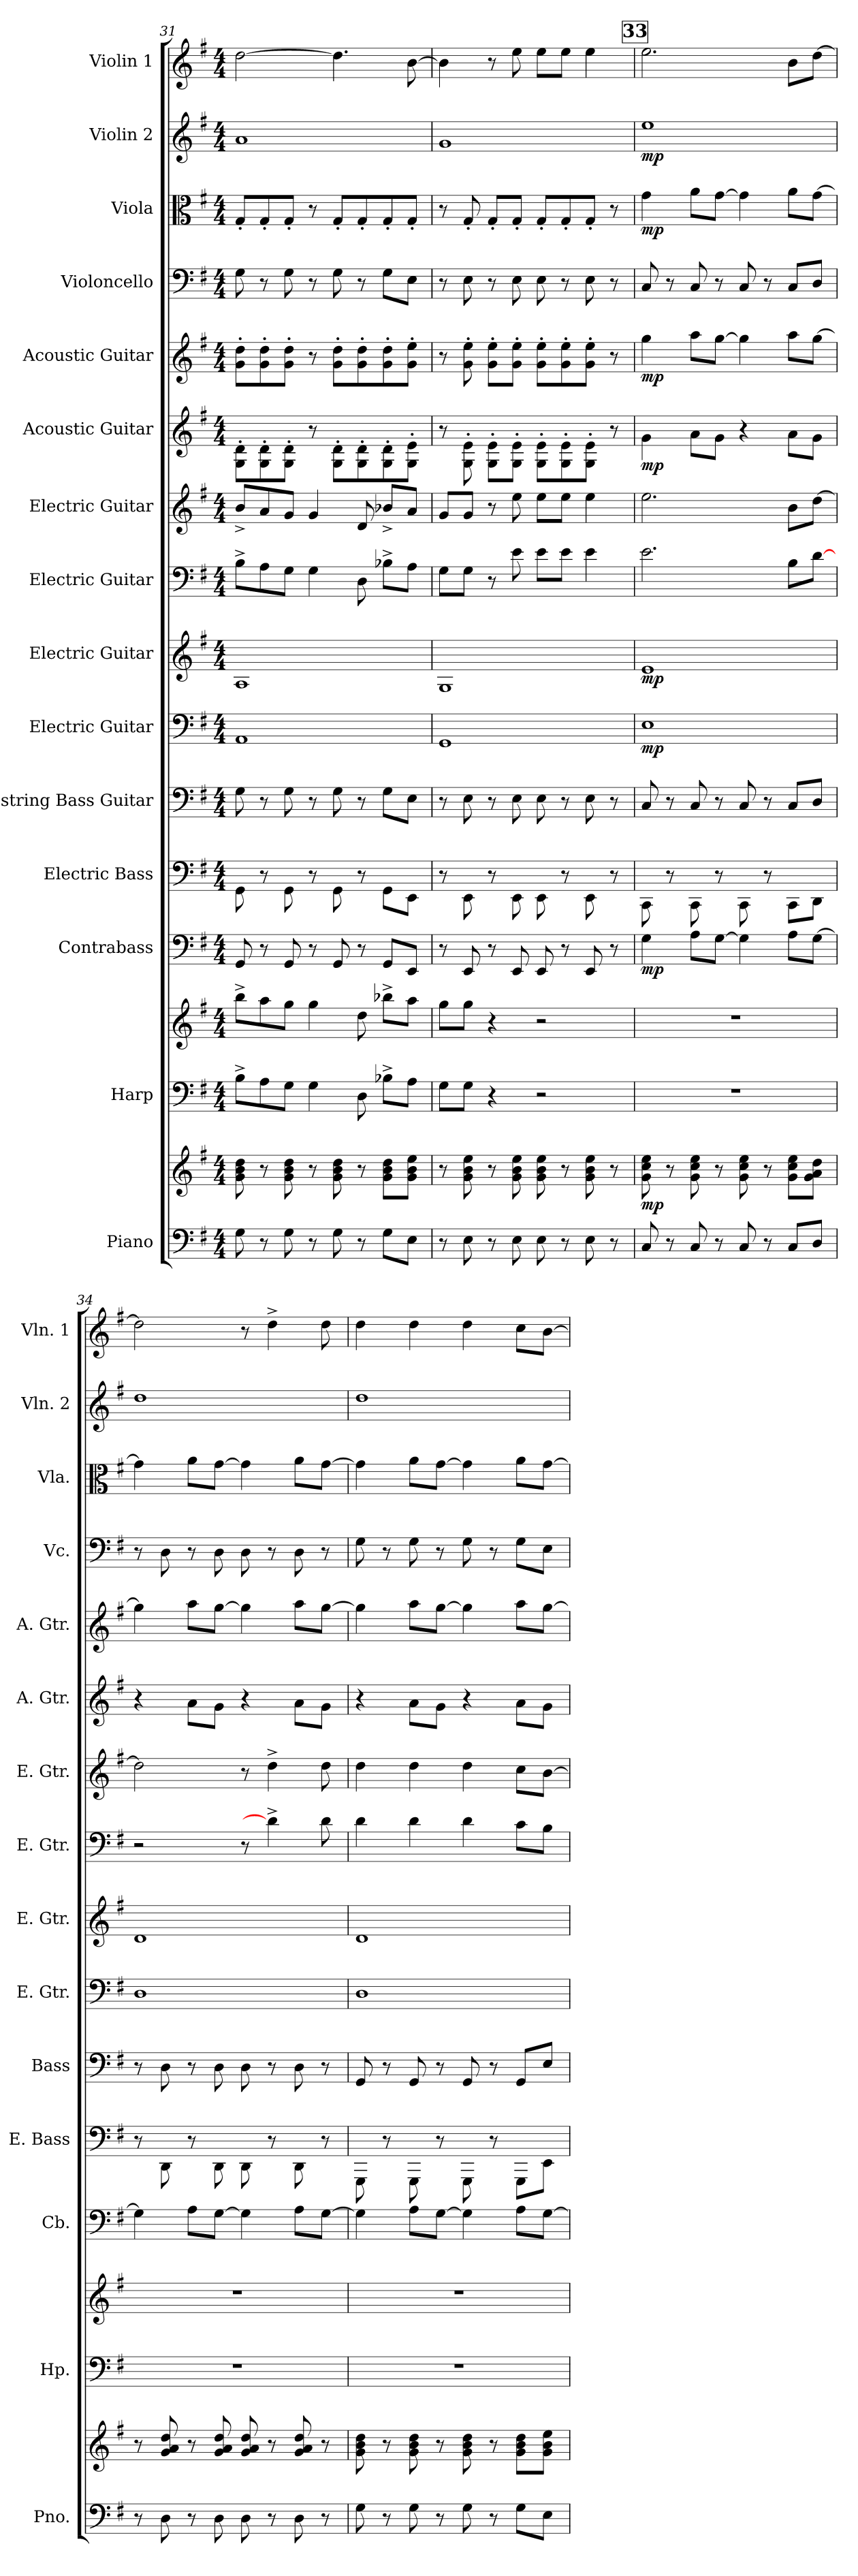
**kern	**kern	**dynam	**kern	**kern	**kern	**dynam	**kern	**kern	**kern	**dynam	**kern	**dynam	**kern	**kern	**kern	**dynam	**kern	**dynam	**kern	**kern	**dynam	**kern	**dynam	**kern
*part15	*part15	*part15	*part14	*part14	*part13	*part13	*part12	*part11	*part10	*part10	*part9	*part9	*part8	*part7	*part6	*part6	*part5	*part5	*part4	*part3	*part3	*part2	*part2	*part1
*staff17	*staff16	*staff16/17	*staff15	*staff14	*staff13	*staff13	*staff12	*staff11	*staff10	*staff10	*staff9	*staff9	*staff8	*staff7	*staff6	*staff6	*staff5	*staff5	*staff4	*staff3	*staff3	*staff2	*staff2	*staff1
*I"Piano	*	*	*I"Harp	*	*I"Contrabass	*	*I"Electric Bass	*I"4-string Bass Guitar	*I"Electric Guitar	*	*I"Electric Guitar	*	*I"Electric Guitar	*I"Electric Guitar	*I"Acoustic Guitar	*	*I"Acoustic Guitar	*	*I"Violoncello	*I"Viola	*	*I"Violin 2	*	*I"Violin 1
*I'Pno.	*	*	*I'Hp.	*	*I'Cb.	*	*I'E. Bass	*I'Bass	*I'E. Gtr.	*	*I'E. Gtr.	*	*I'E. Gtr.	*I'E. Gtr.	*I'A. Gtr.	*	*I'A. Gtr.	*	*I'Vc.	*I'Vla.	*	*I'Vln. 2	*	*I'Vln. 1
!!LO:PB:g=z
*clefF4	*clefG2	*	*clefF4	*clefG2	*clefF4	*	*	*clefF4	*	*	*clefG2	*	*	*clefG2	*	*	*clefG2	*	*clefF4	*clefC3	*	*clefG2	*	*clefG2
*	*	*	*	*	*ITrd7c12	*	*	*ITrd7c12	*	*	*ITrd7c12	*	*	*ITrd7c12	*	*	*ITrd7c12	*	*	*	*	*	*	*
*k[f#]	*k[f#]	*	*k[f#]	*k[f#]	*k[f#]	*	*k[f#]	*k[f#]	*k[f#]	*	*k[f#]	*	*k[f#]	*k[f#]	*k[f#]	*	*k[f#]	*	*k[f#]	*k[f#]	*	*k[f#]	*	*k[f#]
*G:	*G:	*	*G:	*G:	*G:	*	*G:	*G:	*G:	*	*G:	*	*G:	*G:	*G:	*	*G:	*	*G:	*G:	*	*G:	*	*G:
*M4/4	*M4/4	*	*M4/4	*M4/4	*M4/4	*	*M4/4	*M4/4	*M4/4	*	*M4/4	*	*M4/4	*M4/4	*M4/4	*	*M4/4	*	*M4/4	*M4/4	*	*M4/4	*	*M4/4
=31	=31	=31	=31	=31	=31	=31	=31	=31	=31	=31	=31	=31	=31	=31	=31	=31	=31	=31	=31	=31	=31	=31	=31	=31
8G\	8g\ 8b\ 8dd\	.	8B^\L	8bb^\L	8GGG/	.	8GG\	8GG\	1AA	.	1AA	.	8B^\L	8B^/L	8G\' 8d\'L	.	8G\' 8d\'L	.	8G\	8G'/L	.	1a	.	[2dd\
8r	8r	.	8A\	8aa\	8r	.	8r	8r	.	.	.	.	8A\	8A/	8G\' 8d\'	.	8G\' 8d\'	.	8r	8G'/	.	.	.	.
8G\	8g\ 8b\ 8dd\	.	8G\J	8gg\J	8GGG/	.	8GG\	8GG\	.	.	.	.	8G\J	8G/J	8G\' 8d\'J	.	8G\' 8d\'J	.	8G\	8G'/J	.	.	.	.
8r	8r	.	4G\	4gg\	8r	.	8r	8r	.	.	.	.	4G\	4G/	8r	.	8r	.	8r	8r	.	.	.	.
8G\	8g\ 8b\ 8dd\	.	.	.	8GGG/	.	8GG\	8GG\	.	.	.	.	.	.	8G\' 8d\'L	.	8G\' 8d\'L	.	8G\	8G'/L	.	.	.	4.dd\]
8r	8r	.	8D\	8dd\	8r	.	8r	8r	.	.	.	.	8D\	8D/	8G\' 8d\'	.	8G\' 8d\'	.	8r	8G'/	.	.	.	.
8G\L	8g\ 8b\ 8dd\L	.	8B-X^\L	8bb-X^\L	8GGG/L	.	8GG\L	8GG\L	.	.	.	.	8B-^\L	8B-X^/L	8G\' 8d\'	.	8G\' 8d\'	.	8G\L	8G'/	.	.	.	.
8E\J	8g\ 8b\ 8ee\J	.	8A\J	8aa\J	8EEE/J	.	8EE\J	8EE\J	.	.	.	.	8A\J	8A/J	8G\' 8e\'J	.	8G\' 8e\'J	.	8E\J	8G'/J	.	.	.	[8b\
=32	=32	=32	=32	=32	=32	=32	=32	=32	=32	=32	=32	=32	=32	=32	=32	=32	=32	=32	=32	=32	=32	=32	=32	=32
8r	8r	.	8G\L	8gg\L	8r	.	8r	8r	1GG	.	1GG	.	8G\L	8G/L	8r	.	8r	.	8r	8r	.	1g	.	4b\]
8E\	8g\ 8b\ 8ee\	.	8G\J	8gg\J	8EEE/	.	8EE\	8EE\	.	.	.	.	8G\J	8G/J	8G\' 8e\'	.	8G\' 8e\'	.	8E\	8G'/	.	.	.	.
8r	8r	.	4r	4r	8r	.	8r	8r	.	.	.	.	8r	8r	8G\' 8e\'L	.	8G\' 8e\'L	.	8r	8G'/L	.	.	.	8r
8E\	8g\ 8b\ 8ee\	.	.	.	8EEE/	.	8EE\	8EE\	.	.	.	.	8e\	8e\	8G\' 8e\'J	.	8G\' 8e\'J	.	8E\	8G'/J	.	.	.	8ee\
8E\	8g\ 8b\ 8ee\	.	2r	2r	8EEE/	.	8EE\	8EE\	.	.	.	.	8e\L	8e\L	8G\' 8e\'L	.	8G\' 8e\'L	.	8E\	8G'/L	.	.	.	8ee\L
8r	8r	.	.	.	8r	.	8r	8r	.	.	.	.	8e\J	8e\J	8G\' 8e\'	.	8G\' 8e\'	.	8r	8G'/	.	.	.	8ee\J
8E\	8g\ 8b\ 8ee\	.	.	.	8EEE/	.	8EE\	8EE\	.	.	.	.	4e\	4e\	8G\' 8e\'J	.	8G\' 8e\'J	.	8E\	8G'/J	.	.	.	4ee\
8r	8r	.	.	.	8r	.	8r	8r	.	.	.	.	.	.	8r	.	8r	.	8r	8r	.	.	.	.
!!LO:REH:place=s1:a:B:t=33
=33	=33	=33	=33	=33	=33	=33	=33	=33	=33	=33	=33	=33	=33	=33	=33	=33	=33	=33	=33	=33	=33	=33	=33	=33
!	!	!LO:DY:b	!	!	!	!LO:DY:b	!	!	!	!LO:DY:b	!	!LO:DY:b	!	!	!	!LO:DY:b	!	!LO:DY:b	!	!	!LO:DY:b	!	!LO:DY:b	!
8C/	8g\ 8cc\ 8ee\	mp	1r	1r	4GG\	mp	8CC\	8CC/	1E	mp	1E	mp	2.e\	2.e\	4g\	mp	4g\	mp	8C/	4g\	mp	1ee	mp	2.ee\
8r	8r	.	.	.	.	.	8r	8r	.	.	.	.	.	.	.	.	.	.	8r	.	.	.	.	.
8C/	8g\ 8cc\ 8ee\	.	.	.	8AA\L	.	8CC\	8CC/	.	.	.	.	.	.	8a\L	.	8a\L	.	8C/	8a\L	.	.	.	.
8r	8r	.	.	.	[8GG\J	.	8r	8r	.	.	.	.	.	.	8g\J	.	[8g\J	.	8r	[8g\J	.	.	.	.
8C/	8g\ 8cc\ 8ee\	.	.	.	4GG\]	.	8CC\	8CC/	.	.	.	.	.	.	4r	.	4g\]	.	8C/	4g\]	.	.	.	.
8r	8r	.	.	.	.	.	8r	8r	.	.	.	.	.	.	.	.	.	.	8r	.	.	.	.	.
8C/L	8g\ 8cc\ 8ee\L	.	.	.	8AA\L	.	8CC\L	8CC/L	.	.	.	.	8B\L	8B\L	8a\L	.	8a\L	.	8C/L	8a\L	.	.	.	8b\L
8D/J	8g\ 8a\ 8dd\J	.	.	.	[8GG\J	.	8DD\J	8DD/J	.	.	.	.	[8d\J	[8d\J	8g\J	.	[8g\J	.	8D/J	[8g\J	.	.	.	[8dd\J
=34	=34	=34	=34	=34	=34	=34	=34	=34	=34	=34	=34	=34	=34	=34	=34	=34	=34	=34	=34	=34	=34	=34	=34	=34
8r	8r	.	1r	1r	4GG\]	.	8r	8r	1D	.	1D	.	2r	2d\]	4r	.	4g\]	.	8r	4g\]	.	1dd	.	2dd\]
8D\	8g/ 8a/ 8dd/	.	.	.	.	.	8DD\	8DD\	.	.	.	.	.	.	.	.	.	.	8D\	.	.	.	.	.
8r	8r	.	.	.	8AA\L	.	8r	8r	.	.	.	.	.	.	8a\L	.	8a\L	.	8r	8a\L	.	.	.	.
8D\	8g/ 8a/ 8dd/	.	.	.	[8GG\J	.	8DD\	8DD\	.	.	.	.	.	.	8g\J	.	[8g\J	.	8D\	[8g\J	.	.	.	.
8D\	8g/ 8a/ 8dd/	.	.	.	4GG\]	.	8DD\	8DD\	.	.	.	.	8r	8r	4r	.	4g\]	.	8D\	4g\]	.	.	.	8r
8r	8r	.	.	.	.	.	8r	8r	.	.	.	.	4d^\]	4d^\	.	.	.	.	8r	.	.	.	.	4dd^\
8D\	8g/ 8a/ 8dd/	.	.	.	8AA\L	.	8DD\	8DD\	.	.	.	.	.	.	8a\L	.	8a\L	.	8D\	8a\L	.	.	.	.
8r	8r	.	.	.	[8GG\J	.	8r	8r	.	.	.	.	8d\	8d\	8g\J	.	[8g\J	.	8r	[8g\J	.	.	.	8dd\
=35	=35	=35	=35	=35	=35	=35	=35	=35	=35	=35	=35	=35	=35	=35	=35	=35	=35	=35	=35	=35	=35	=35	=35	=35
8G\	8g\ 8b\ 8dd\	.	1r	1r	4GG\]	.	8GGG\	8GGG/	1D	.	1D	.	4d\	4d\	4r	.	4g\]	.	8G\	4g\]	.	1dd	.	4dd\
8r	8r	.	.	.	.	.	8r	8r	.	.	.	.	.	.	.	.	.	.	8r	.	.	.	.	.
8G\	8g\ 8b\ 8dd\	.	.	.	8AA\L	.	8GGG\	8GGG/	.	.	.	.	4d\	4d\	8a\L	.	8a\L	.	8G\	8a\L	.	.	.	4dd\
8r	8r	.	.	.	[8GG\J	.	8r	8r	.	.	.	.	.	.	8g\J	.	[8g\J	.	8r	[8g\J	.	.	.	.
8G\	8g\ 8b\ 8dd\	.	.	.	4GG\]	.	8GGG\	8GGG/	.	.	.	.	4d\	4d\	4r	.	4g\]	.	8G\	4g\]	.	.	.	4dd\
8r	8r	.	.	.	.	.	8r	8r	.	.	.	.	.	.	.	.	.	.	8r	.	.	.	.	.
8G\L	8g\ 8b\ 8dd\L	.	.	.	8AA\L	.	8GGG\L	8GGG/L	.	.	.	.	8c\L	8c\L	8a\L	.	8a\L	.	8G\L	8a\L	.	.	.	8cc\L
8E\J	8g\ 8b\ 8ee\J	.	.	.	[8GG\J	.	8EE\J	8EE/J	.	.	.	.	8B\J	[8B\J	8g\J	.	[8g\J	.	8E\J	[8g\J	.	.	.	[8b\J
=	=	=	=	=	=	=	=	=	=	=	=	=	=	=	=	=	=	=	=	=	=	=	=	=
*-	*-	*-	*-	*-	*-	*-	*-	*-	*-	*-	*-	*-	*-	*-	*-	*-	*-	*-	*-	*-	*-	*-	*-	*-
